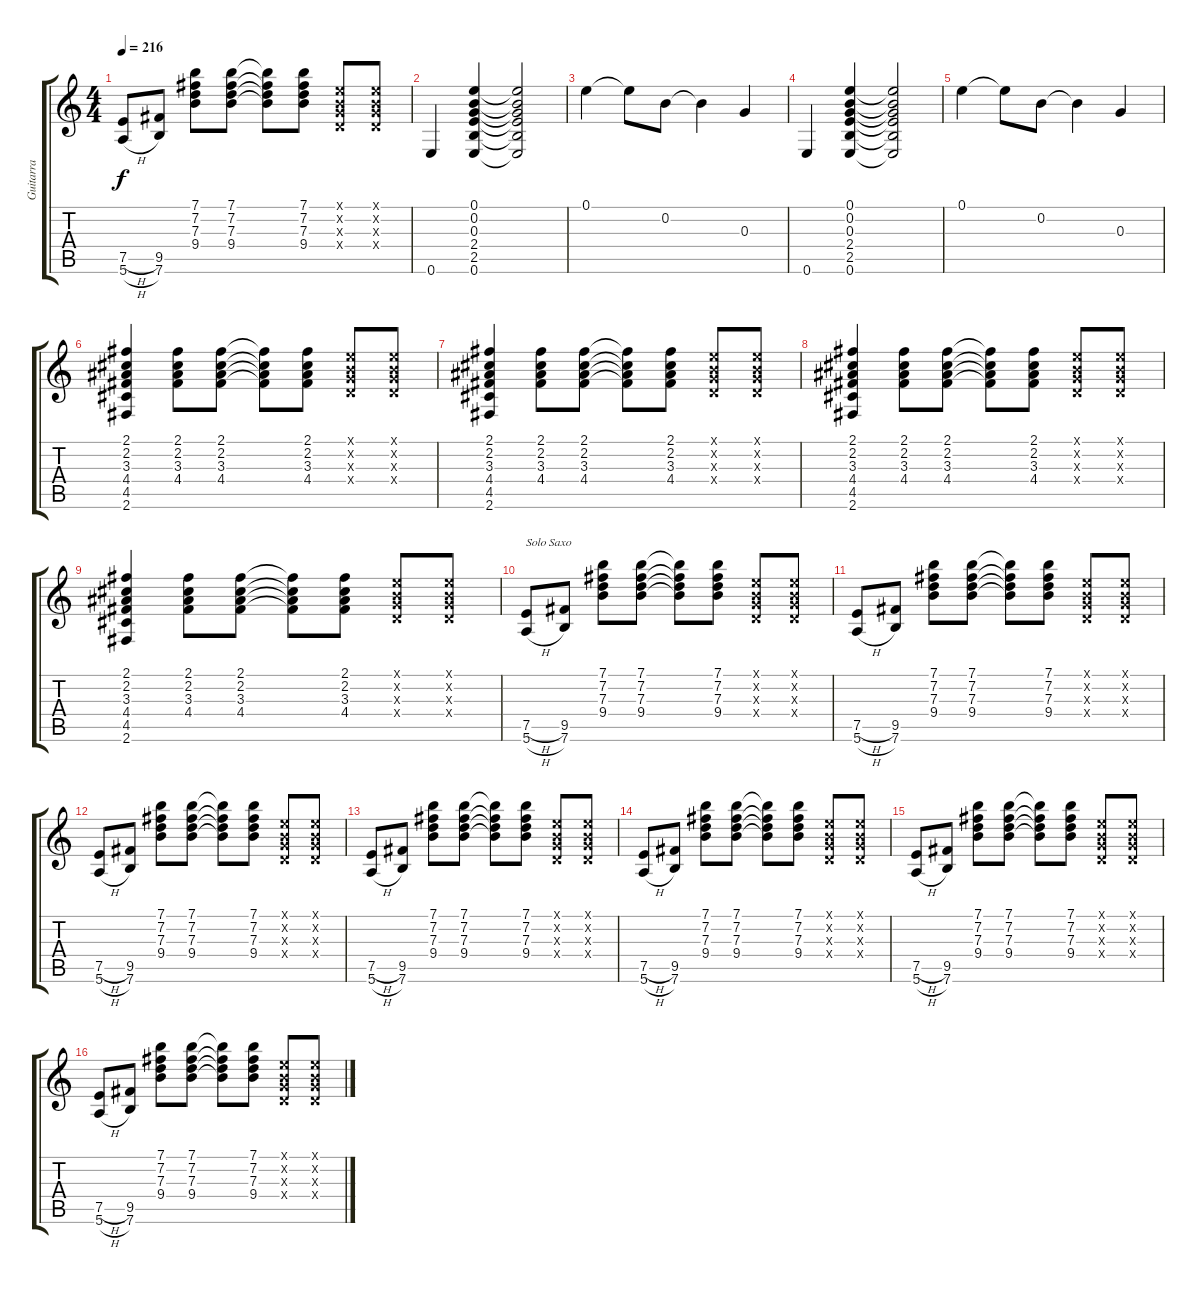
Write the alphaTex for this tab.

\track ("Guitarra" "Guitarra") {instrument acousticguitarnylon}
\staff {score tabs}
\tuning (E4 B3 G3 D3 A2 E2) {hide}
\ts (4 4)
\tempo 216
\clef g2
\ks c
(7.5{h} 5.6{h}).8{dy f} (9.5 7.6).8 (7.1 7.2 7.3 9.4).8 (7.1 7.2 7.3 9.4).8 (7.1{t} 7.2{t} 7.3{t} 9.4{t}).8 (7.1 7.2 7.3 9.4).8 (0.1{x} 0.2{x} 0.3{x} 0.4{x}).8 (0.1{x} 0.2{x} 0.3{x} 0.4{x}).8 |
0.6.4 (0.1 0.2 0.3 2.4 2.5 0.6).4 (0.1{t} 0.2{t} 0.3{t} 2.4{t} 2.5{t} 0.6{t}).2 |
0.1.4{volume 13 instrument acousticguitarsteel} 0.1{t}.8 0.2.8 0.2{t}.4 0.3.4 |
0.6.4{volume 10 instrument acousticguitarnylon} (0.1 0.2 0.3 2.4 2.5 0.6).4 (0.1{t} 0.2{t} 0.3{t} 2.4{t} 2.5{t} 0.6{t}).2 |
0.1.4{volume 13 instrument acousticguitarsteel} 0.1{t}.8 0.2.8 0.2{t}.4 0.3.4 |
(2.1 2.2 3.3 4.4 4.5 2.6).4{volume 10 instrument acousticguitarnylon} (2.1 2.2 3.3 4.4).8 (2.1 2.2 3.3 4.4).8 (2.1{t} 2.2{t} 3.3{t} 4.4{t}).8 (2.1 2.2 3.3 4.4).8 (0.1{x} 0.2{x} 0.3{x} 0.4{x}).8 (0.1{x} 0.2{x} 0.3{x} 0.4{x}).8 |
(2.1 2.2 3.3 4.4 4.5 2.6).4 (2.1 2.2 3.3 4.4).8 (2.1 2.2 3.3 4.4).8 (2.1{t} 2.2{t} 3.3{t} 4.4{t}).8 (2.1 2.2 3.3 4.4).8 (0.1{x} 0.2{x} 0.3{x} 0.4{x}).8 (0.1{x} 0.2{x} 0.3{x} 0.4{x}).8 |
(2.1 2.2 3.3 4.4 4.5 2.6).4 (2.1 2.2 3.3 4.4).8 (2.1 2.2 3.3 4.4).8 (2.1{t} 2.2{t} 3.3{t} 4.4{t}).8 (2.1 2.2 3.3 4.4).8 (0.1{x} 0.2{x} 0.3{x} 0.4{x}).8 (0.1{x} 0.2{x} 0.3{x} 0.4{x}).8 |
(2.1 2.2 3.3 4.4 4.5 2.6).4 (2.1 2.2 3.3 4.4).8 (2.1 2.2 3.3 4.4).8 (2.1{t} 2.2{t} 3.3{t} 4.4{t}).8 (2.1 2.2 3.3 4.4).8 (0.1{x} 0.2{x} 0.3{x} 0.4{x}).8 (0.1{x} 0.2{x} 0.3{x} 0.4{x}).8 |
(7.5{h} 5.6{h}).8{txt "Solo Saxo"} (9.5 7.6).8 (7.1 7.2 7.3 9.4).8 (7.1 7.2 7.3 9.4).8 (7.1{t} 7.2{t} 7.3{t} 9.4{t}).8 (7.1 7.2 7.3 9.4).8 (0.1{x} 0.2{x} 0.3{x} 0.4{x}).8 (0.1{x} 0.2{x} 0.3{x} 0.4{x}).8 |
(7.5{h} 5.6{h}).8 (9.5 7.6).8 (7.1 7.2 7.3 9.4).8 (7.1 7.2 7.3 9.4).8 (7.1{t} 7.2{t} 7.3{t} 9.4{t}).8 (7.1 7.2 7.3 9.4).8 (0.1{x} 0.2{x} 0.3{x} 0.4{x}).8 (0.1{x} 0.2{x} 0.3{x} 0.4{x}).8 |
(7.5{h} 5.6{h}).8 (9.5 7.6).8 (7.1 7.2 7.3 9.4).8 (7.1 7.2 7.3 9.4).8 (7.1{t} 7.2{t} 7.3{t} 9.4{t}).8 (7.1 7.2 7.3 9.4).8 (0.1{x} 0.2{x} 0.3{x} 0.4{x}).8 (0.1{x} 0.2{x} 0.3{x} 0.4{x}).8 |
(7.5{h} 5.6{h}).8 (9.5 7.6).8 (7.1 7.2 7.3 9.4).8 (7.1 7.2 7.3 9.4).8 (7.1{t} 7.2{t} 7.3{t} 9.4{t}).8 (7.1 7.2 7.3 9.4).8 (0.1{x} 0.2{x} 0.3{x} 0.4{x}).8 (0.1{x} 0.2{x} 0.3{x} 0.4{x}).8 |
(7.5{h} 5.6{h}).8 (9.5 7.6).8 (7.1 7.2 7.3 9.4).8 (7.1 7.2 7.3 9.4).8 (7.1{t} 7.2{t} 7.3{t} 9.4{t}).8 (7.1 7.2 7.3 9.4).8 (0.1{x} 0.2{x} 0.3{x} 0.4{x}).8 (0.1{x} 0.2{x} 0.3{x} 0.4{x}).8 |
(7.5{h} 5.6{h}).8 (9.5 7.6).8 (7.1 7.2 7.3 9.4).8 (7.1 7.2 7.3 9.4).8 (7.1{t} 7.2{t} 7.3{t} 9.4{t}).8 (7.1 7.2 7.3 9.4).8 (0.1{x} 0.2{x} 0.3{x} 0.4{x}).8 (0.1{x} 0.2{x} 0.3{x} 0.4{x}).8 |
(7.5{h} 5.6{h}).8 (9.5 7.6).8 (7.1 7.2 7.3 9.4).8 (7.1 7.2 7.3 9.4).8 (7.1{t} 7.2{t} 7.3{t} 9.4{t}).8 (7.1 7.2 7.3 9.4).8 (0.1{x} 0.2{x} 0.3{x} 0.4{x}).8 (0.1{x} 0.2{x} 0.3{x} 0.4{x}).8
